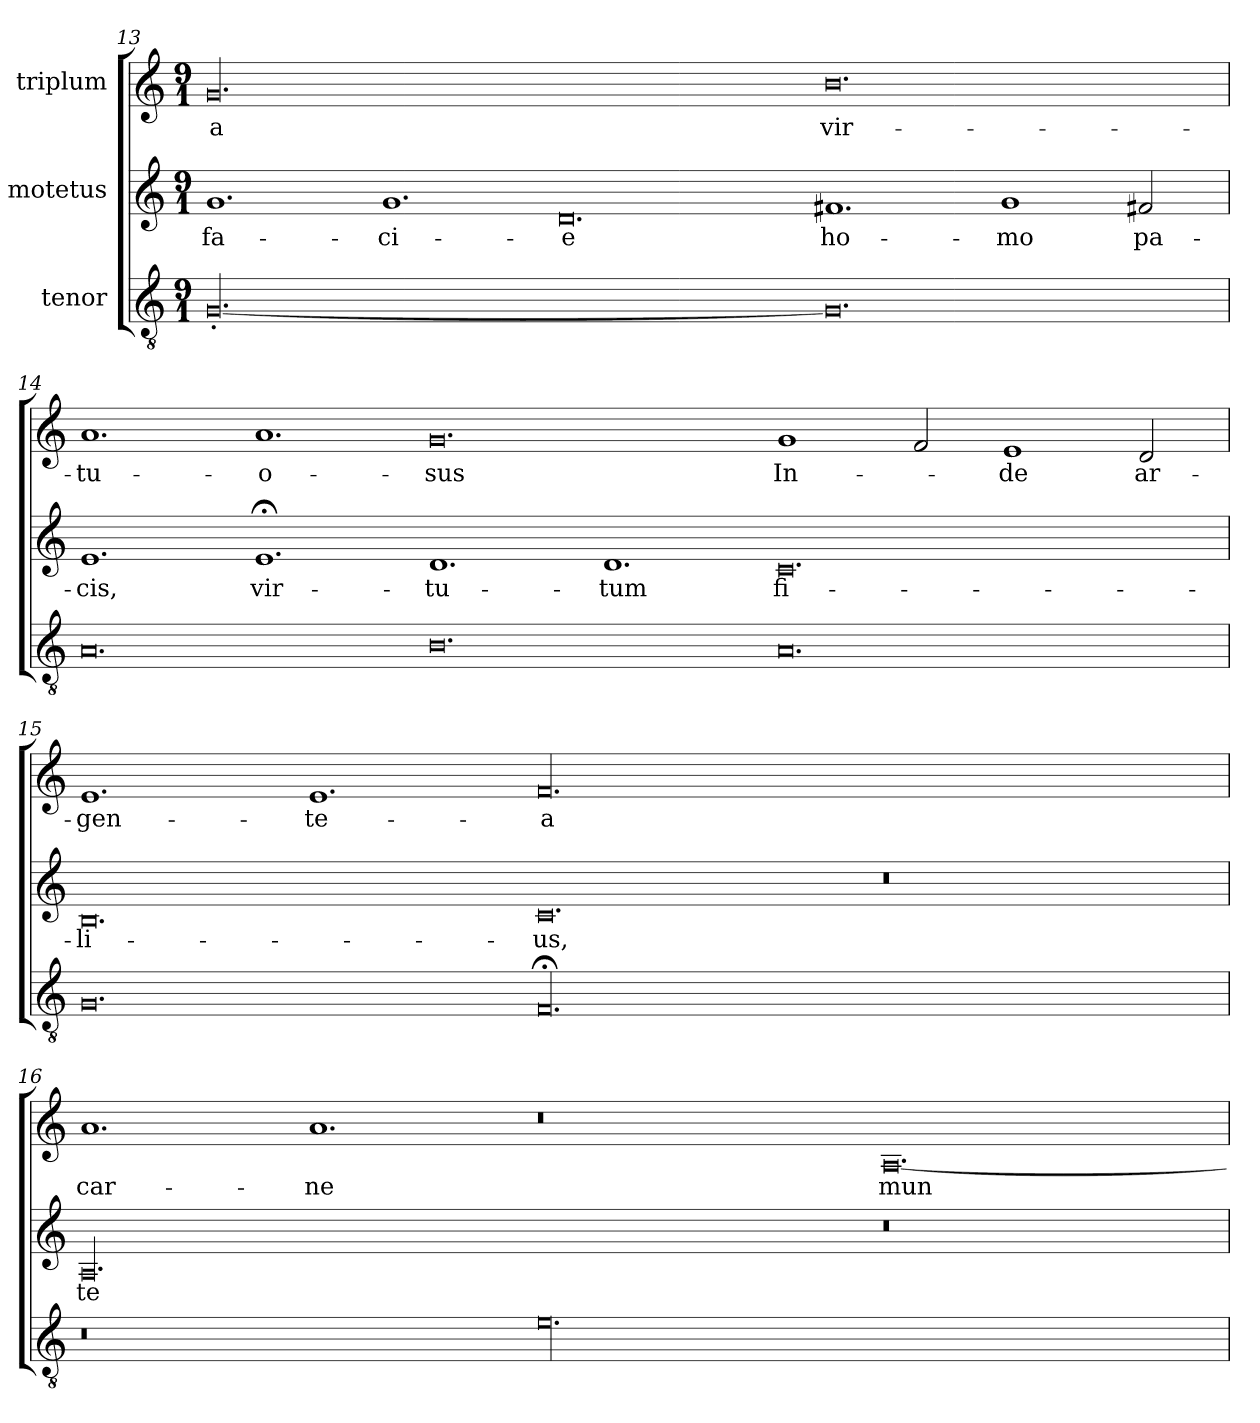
**kern	**kern	**text	**kern	**text
*part3	*part2	*part2	*part1	*part1
*staff3	*staff2	*staff2	*staff1	*staff1
*I"tenor	*I"motetus	*	*I"triplum	*
!!LO:LB:g=z
*clefGv2	*clefG2	*	*clefG2	*
*k[]	*k[]	*	*k[]	*
*C:	*C:	*	*C:	*
*M9/1	*M9/1	*	*M9/1	*
=13	=13	=13	=13	=13
[00.G'/	1.g/	fa-	00.g/	-a
.	1.g/	-ci-	.	.
.	0.d/	-e	.	.
0.G/]	1.f#X/	ho-	0.b\	vir-
.	1g/	-mo	.	.
.	2f#X/	pa-	.	.
=14	=14	=14	=14	=14
0.A/	1.e/	-cis,	1.a/	-tu-
.	1.e;</	vir-	1.a/	-o-
0.B\	1.d/	-tu-	0.g/	-sus
.	1.d/	-tum	.	.
0.A/	0.c/	fi-	1g/	In-
.	.	.	2f/	.
.	.	.	1e/	-de
.	.	.	2d/	ar-
=15	=15	=15	=15	=15
0.G/	0.B/	-li-	1.e/	-gen-
.	.	.	1.e/	-te-
00.F;</	0.c/	-us,	00.f/	-a
.	0.r	.	.	.
!!LO:LB:g=z
=16	=16	=16	=16	=16
0.r	00.A/	te-	1.a/	car-
.	.	.	1.a/	-ne
00.e\	.	.	0.r	.
.	0.r	.	[0.A/	mun-
=	=	=	=	=
*-	*-	*-	*-	*-
